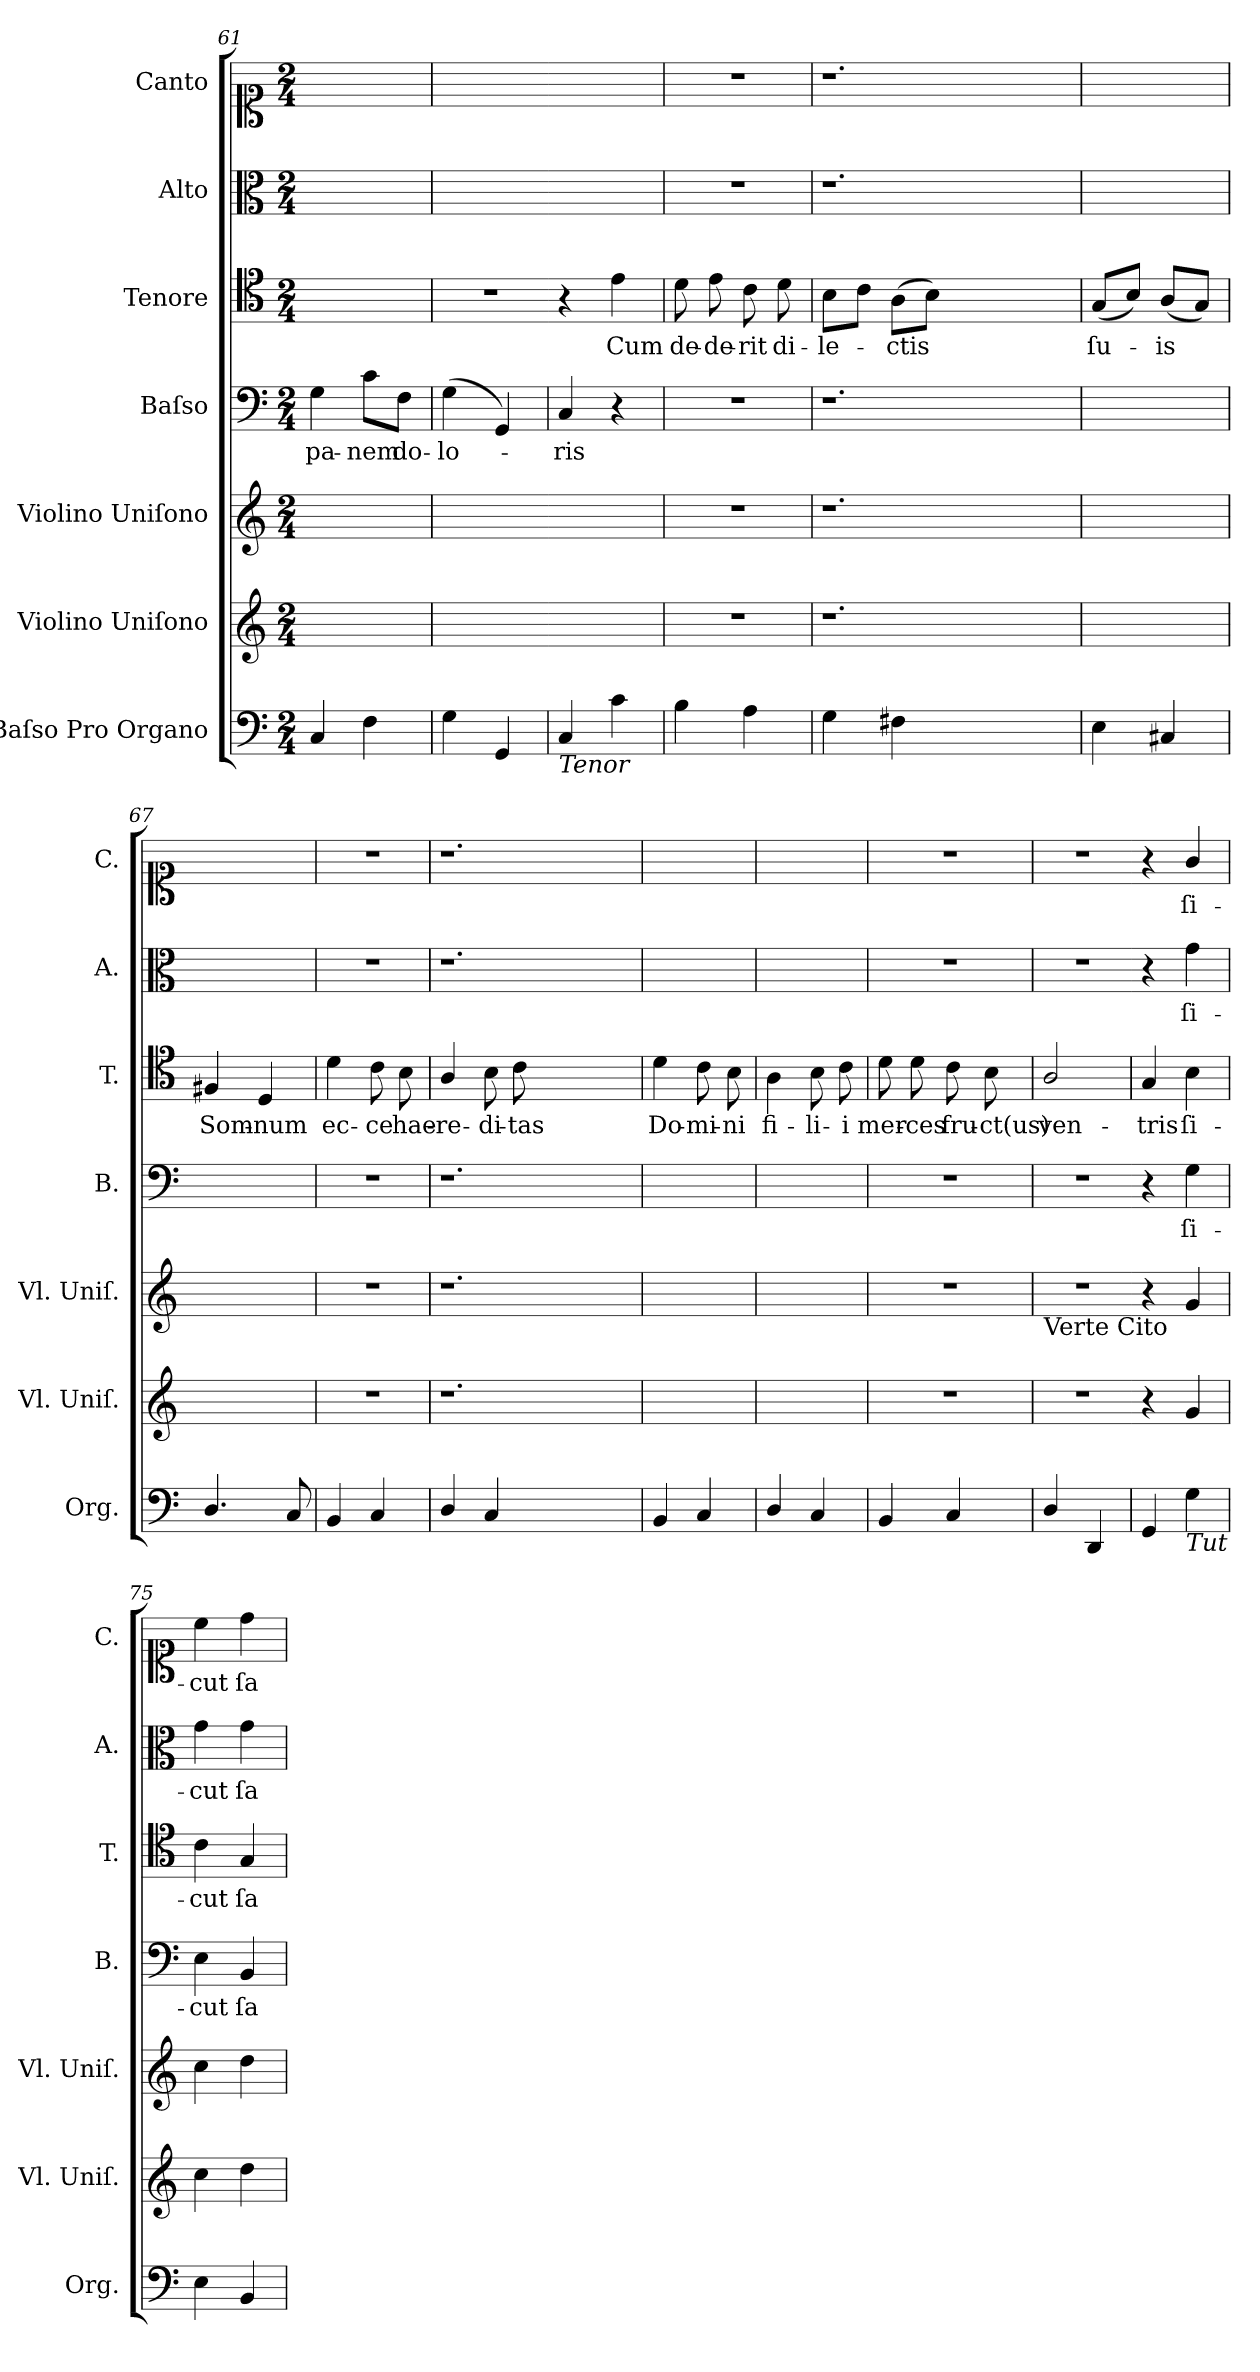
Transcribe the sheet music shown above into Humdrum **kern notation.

**kern	**kern	**kern	**kern	**text	**kern	**text	**kern	**text	**kern	**text
*part7	*part6	*part5	*part4	*part4	*part3	*part3	*part2	*part2	*part1	*part1
*staff7	*staff6	*staff5	*staff4	*staff4	*staff3	*staff3	*staff2	*staff2	*staff1	*staff1
*I"Baſso Pro Organo	*I"Violino Uniſono	*I"Violino Uniſono	*I"Baſso	*	*I"Tenore	*	*I"Alto	*	*I"Canto	*
*I'Org.	*I'Vl. Uniſ.	*I'Vl. Uniſ.	*I'B.	*	*I'T.	*	*I'A.	*	*I'C.	*
*clefF4	*clefG2	*clefG2	*clefF4	*	*clefC4	*	*clefC3	*	*clefC1	*
*k[]	*k[]	*k[]	*k[]	*	*k[]	*	*k[]	*	*k[]	*
*M2/4	*M2/4	*M2/4	*M2/4	*	*M2/4	*	*M2/4	*	*M2/4	*
=61	=61	=61	=61	=61	=61	=61	=61	=61	=61	=61
4C/	2ryy	2ryy	4G\	pa-	2ryy	.	2ryy	.	2ryy	.
4F\	.	.	8c\L	-nem	.	.	.	.	.	.
.	.	.	8F\J	do-	.	.	.	.	.	.
=62	=62	=62	=62	=62	=62	=62	=62	=62	=62	=62
4G\	2ryy	2ryy	(>4G\	-lo-	2r	.	2ryy	.	2ryy	.
4GG/	.	.	4GG/)	.	.	.	.	.	.	.
=63	=63	=63	=63	=63	=63-	=63	=63	=63	=63	=63
!LO:TX:b:i:t=Tenor	!	!	!	!	!	!	!	!	!	!
4C/	2ryy	2ryy	4C/	-ris	4r	.	2ryy	.	2ryy	.
4c\	.	.	4r	.	4e\	Cum	.	.	.	.
=64	=64	=64	=64	=64	=64	=64	=64	=64	=64	=64
4B\	2r	2r	2r	.	8d\	de-	2r	.	2r	.
.	.	.	.	.	8e\	-de-	.	.	.	.
4A\	.	.	.	.	8c\	-rit	.	.	.	.
.	.	.	.	.	8d\	di-	.	.	.	.
=65	=65	=65	=65	=65	=65	=65	=65	=65	=65	=65
4G\	1.r	1.r	1.r	.	8B\L	-le-	1.r	.	1.r	.
.	.	.	.	.	8c\J	.	.	.	.	.
4F#X\	.	.	.	.	(>8A\L	-ctis	.	.	.	.
.	.	.	.	.	8B\J)	.	.	.	.	.
1ryy	.	.	.	.	1ryy	.	.	.	.	.
=66	=66	=66	=66	=66	=66	=66	=66	=66	=66	=66
4E\	2ryy	2ryy	2ryy	.	(<8G/L	ſu-	2ryy	.	2ryy	.
.	.	.	.	.	8B/J)	.	.	.	.	.
4C#X/	.	.	.	.	(<8A/L	-is	.	.	.	.
.	.	.	.	.	8G/J)	.	.	.	.	.
=67	=67	=67	=67	=67	=67	=67	=67	=67	=67	=67
4.D/	2ryy	2ryy	2ryy	.	4F#X/	Som-	2ryy	.	2ryy	.
.	.	.	.	.	4D/	-num	.	.	.	.
8C/	.	.	.	.	.	.	.	.	.	.
=68	=68	=68	=68	=68	=68	=68	=68	=68	=68	=68
4BB/	2r	2r	2r	.	4d\	ec-	2r	.	2r	.
4C/	.	.	.	.	8c\	-ce	.	.	.	.
.	.	.	.	.	8B\	hae-	.	.	.	.
=69	=69	=69	=69	=69	=69	=69	=69	=69	=69	=69
4D/	1.r	1.r	1.r	.	4A/	-re-	1.r	.	1.r	.
4C/	.	.	.	.	8B\	-di-	.	.	.	.
.	.	.	.	.	8c\	-tas	.	.	.	.
1ryy	.	.	.	.	1ryy	.	.	.	.	.
=70	=70	=70	=70	=70	=70	=70	=70	=70	=70	=70
4BB/	2ryy	2ryy	2ryy	.	4d\	Do-	2ryy	.	2ryy	.
4C/	.	.	.	.	8c\	-mi-	.	.	.	.
.	.	.	.	.	8B\	-ni	.	.	.	.
=71	=71	=71	=71	=71	=71	=71	=71	=71	=71	=71
4D/	2ryy	2ryy	2ryy	.	4A\	fi-	2ryy	.	2ryy	.
4C/	.	.	.	.	8B\	-li-	.	.	.	.
.	.	.	.	.	8c\	-i	.	.	.	.
=72	=72	=72	=72	=72	=72	=72	=72	=72	=72	=72
4BB/	2r	2r	2r	.	8d\	mer-	2r	.	2r	.
.	.	.	.	.	8d\	-ces	.	.	.	.
4C/	.	.	.	.	8c\	fru-	.	.	.	.
.	.	.	.	.	8B\	-ct(us)	.	.	.	.
=73	=73	=73	=73	=73	=73	=73	=73	=73	=73	=73
!	!	!LO:TX:b:t=Verte Cito	!	!	!	!	!	!	!	!
4D/	2r	2r	2r	.	2A/	ven-	2r	.	2r	.
4DD/	.	.	.	.	.	.	.	.	.	.
=74	=74	=74||	=74-	=74	=74	=74	=74-	=74	=74	=74
4GG/	4r	4r	4r	.	4G/	-tris	4r	.	4r	.
!LO:TX:b:i:t=Tut	!	!	!	!	!	!	!	!	!	!
4G\	4g/	4g/	4G\	ſi-	4B\	ſi-	4g\	ſi-	4g/	ſi-
=75	=75	=75	=75	=75	=75	=75	=75	=75	=75	=75
4E\	4cc\	4cc\	4E\	-cut	4c\	-cut	4g\	-cut	4cc\	-cut
4BB/	4dd\	4dd\	4BB/	ſa-	4G/	ſa-	4g\	ſa-	4dd\	ſa-
=	=	=	=	=	=	=	=	=	=	=
*-	*-	*-	*-	*-	*-	*-	*-	*-	*-	*-
